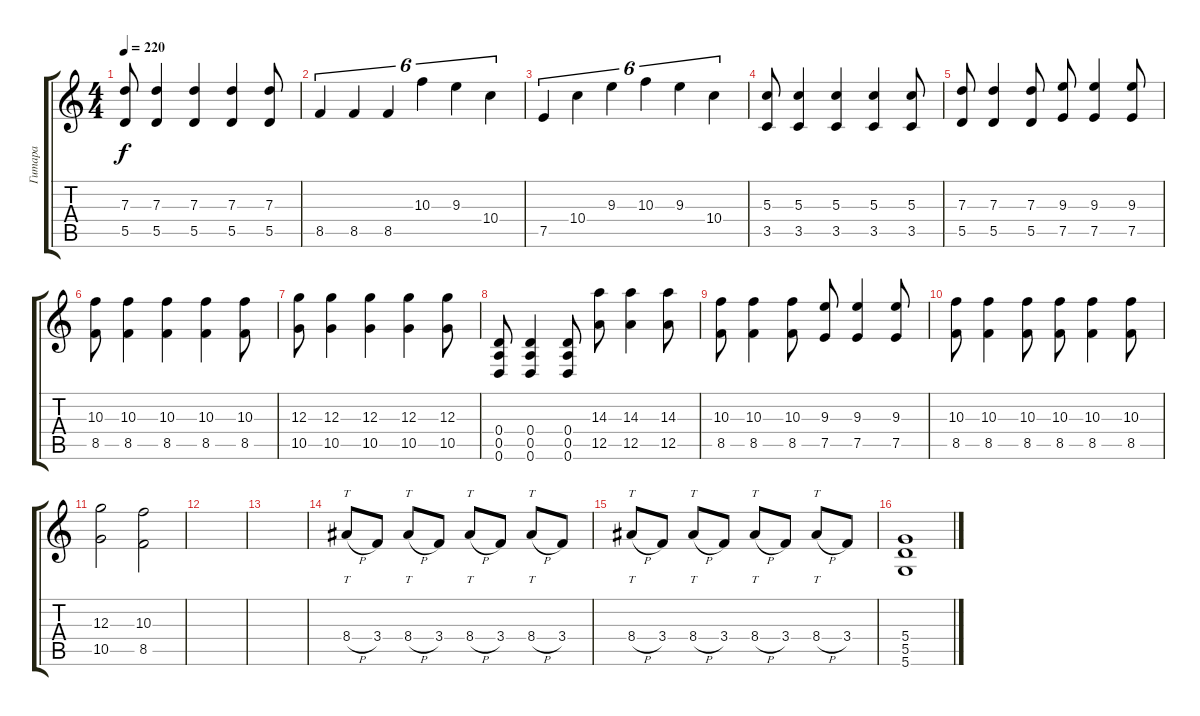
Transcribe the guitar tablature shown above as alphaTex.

\track ("Гитара" "Гитара") {instrument distortionguitar}
\staff {score tabs}
\tuning (E4 B3 G3 D3 A2 D2) {hide}
\ts (4 4)
\tempo 220
\clef g2
\ks c
(7.3 5.5).8{dy f} (7.3 5.5).4 (7.3 5.5).4 (7.3 5.5).4 (7.3 5.5).8 |
8.5.4{tu (6 4)} 8.5.4{tu (6 4)} 8.5.4{tu (6 4)} 10.3.4{tu (6 4)} 9.3.4{tu (6 4)} 10.4.4{tu (6 4)} |
7.5.4{tu (6 4)} 10.4.4{tu (6 4)} 9.3.4{tu (6 4)} 10.3.4{tu (6 4)} 9.3.4{tu (6 4)} 10.4.4{tu (6 4)} |
(5.3 3.5).8 (5.3 3.5).4 (5.3 3.5).4 (5.3 3.5).4 (5.3 3.5).8 |
(7.3 5.5).8 (7.3 5.5).4 (7.3 5.5).8 (9.3 7.5).8 (9.3 7.5).4 (9.3 7.5).8 |
(10.3 8.5).8 (10.3 8.5).4 (10.3 8.5).4 (10.3 8.5).4 (10.3 8.5).8 |
(12.3 10.5).8 (12.3 10.5).4 (12.3 10.5).4 (12.3 10.5).4 (12.3 10.5).8 |
(0.4 0.5 0.6).8 (0.4 0.5 0.6).4 (0.4 0.5 0.6).8 (14.3 12.5).8 (14.3 12.5).4 (14.3 12.5).8 |
(10.3 8.5).8 (10.3 8.5).4 (10.3 8.5).8 (9.3 7.5).8 (9.3 7.5).4 (9.3 7.5).8 |
(10.3 8.5).8 (10.3 8.5).4 (10.3 8.5).8 (10.3 8.5).8 (10.3 8.5).4 (10.3 8.5).8 |
(12.3 10.5).2 (10.3 8.5).2 |
|
|
8.4{h}.8{tt} 3.4.8 8.4{h}.8{tt} 3.4.8 8.4{h}.8{tt} 3.4.8 8.4{h}.8{tt} 3.4.8 |
8.4{h}.8{tt} 3.4.8 8.4{h}.8{tt} 3.4.8 8.4{h}.8{tt} 3.4.8 8.4{h}.8{tt} 3.4.8 |
(5.4 5.5 5.6).1
